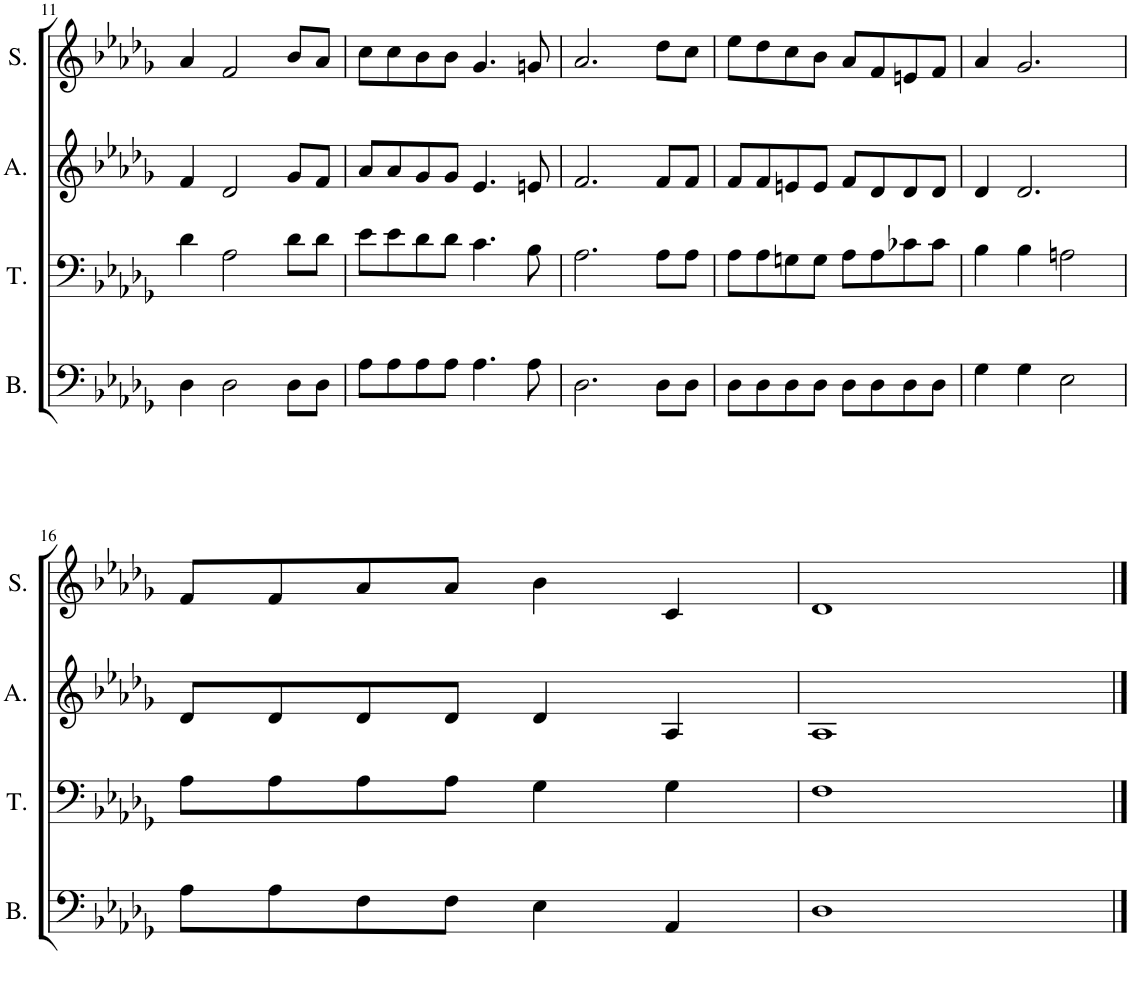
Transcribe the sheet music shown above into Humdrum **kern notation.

**kern	**kern	**kern	**kern
*part4	*part3	*part2	*part1
*staff4	*staff3	*staff2	*staff1
*I"Bass	*I"Tenor	*I"Alto	*I"Soprano
*I'B.	*I'T.	*I'A.	*I'S.
!!LO:PB:g=z
*clefF4	*clefF4	*clefG2	*clefG2
*k[b-e-a-d-g-]	*k[b-e-a-d-g-]	*k[b-e-a-d-g-]	*k[b-e-a-d-g-]
*M4/4	*M4/4	*M4/4	*M4/4
=11	=11	=11	=11
4D-\	4d-\	4f/	4a-/
2D-\	2A-\	2d-/	2f/
8D-\L	8d-\L	8g-/L	8b-/L
8D-\J	8d-\J	8f/J	8a-/J
=12	=12	=12	=12
8A-\L	8e-\L	8a-/L	8cc\L
8A-\	8e-\	8a-/	8cc\
8A-\	8d-\	8g-/	8b-\
8A-\J	8d-\J	8g-/J	8b-\J
4.A-\	4.c\	4.e-/	4.g-/
8A-\	8B-\	8en/	8gn/
=13	=13	=13	=13
2.D-\	2.A-\	2.f/	2.a-/
8D-\L	8A-\L	8f/L	8dd-\L
8D-\J	8A-\J	8f/J	8cc\J
=14	=14	=14	=14
8D-\L	8A-\L	8f/L	8ee-\L
8D-\	8A-\	8f/	8dd-\
8D-\	8Gn\	8en/	8cc\
8D-\J	8G\J	8e/J	8b-\J
8D-\L	8A-\L	8f/L	8a-/L
8D-\	8A-\	8d-/	8f/
8D-\	8c-X\	8d-/	8en/
8D-\J	8c-\J	8d-/J	8f/J
=15	=15	=15	=15
4G-\	4B-\	4d-/	4a-/
4G-\	4B-\	2.d-/	2.g-/
2E-\	2An\	.	.
!!LO:LB:g=z
=16	=16	=16	=16
8A-\L	8A-\L	8d-/L	8f/L
8A-\	8A-\	8d-/	8f/
8F\	8A-\	8d-/	8a-/
8F\J	8A-\J	8d-/J	8a-/J
4E-\	4G-\	4d-/	4b-\
4AA-/	4G-\	4A-/	4c/
=17	=17	=17	=17
1D-	1F	1A-	1d-
==	==	==	==
*-	*-	*-	*-
